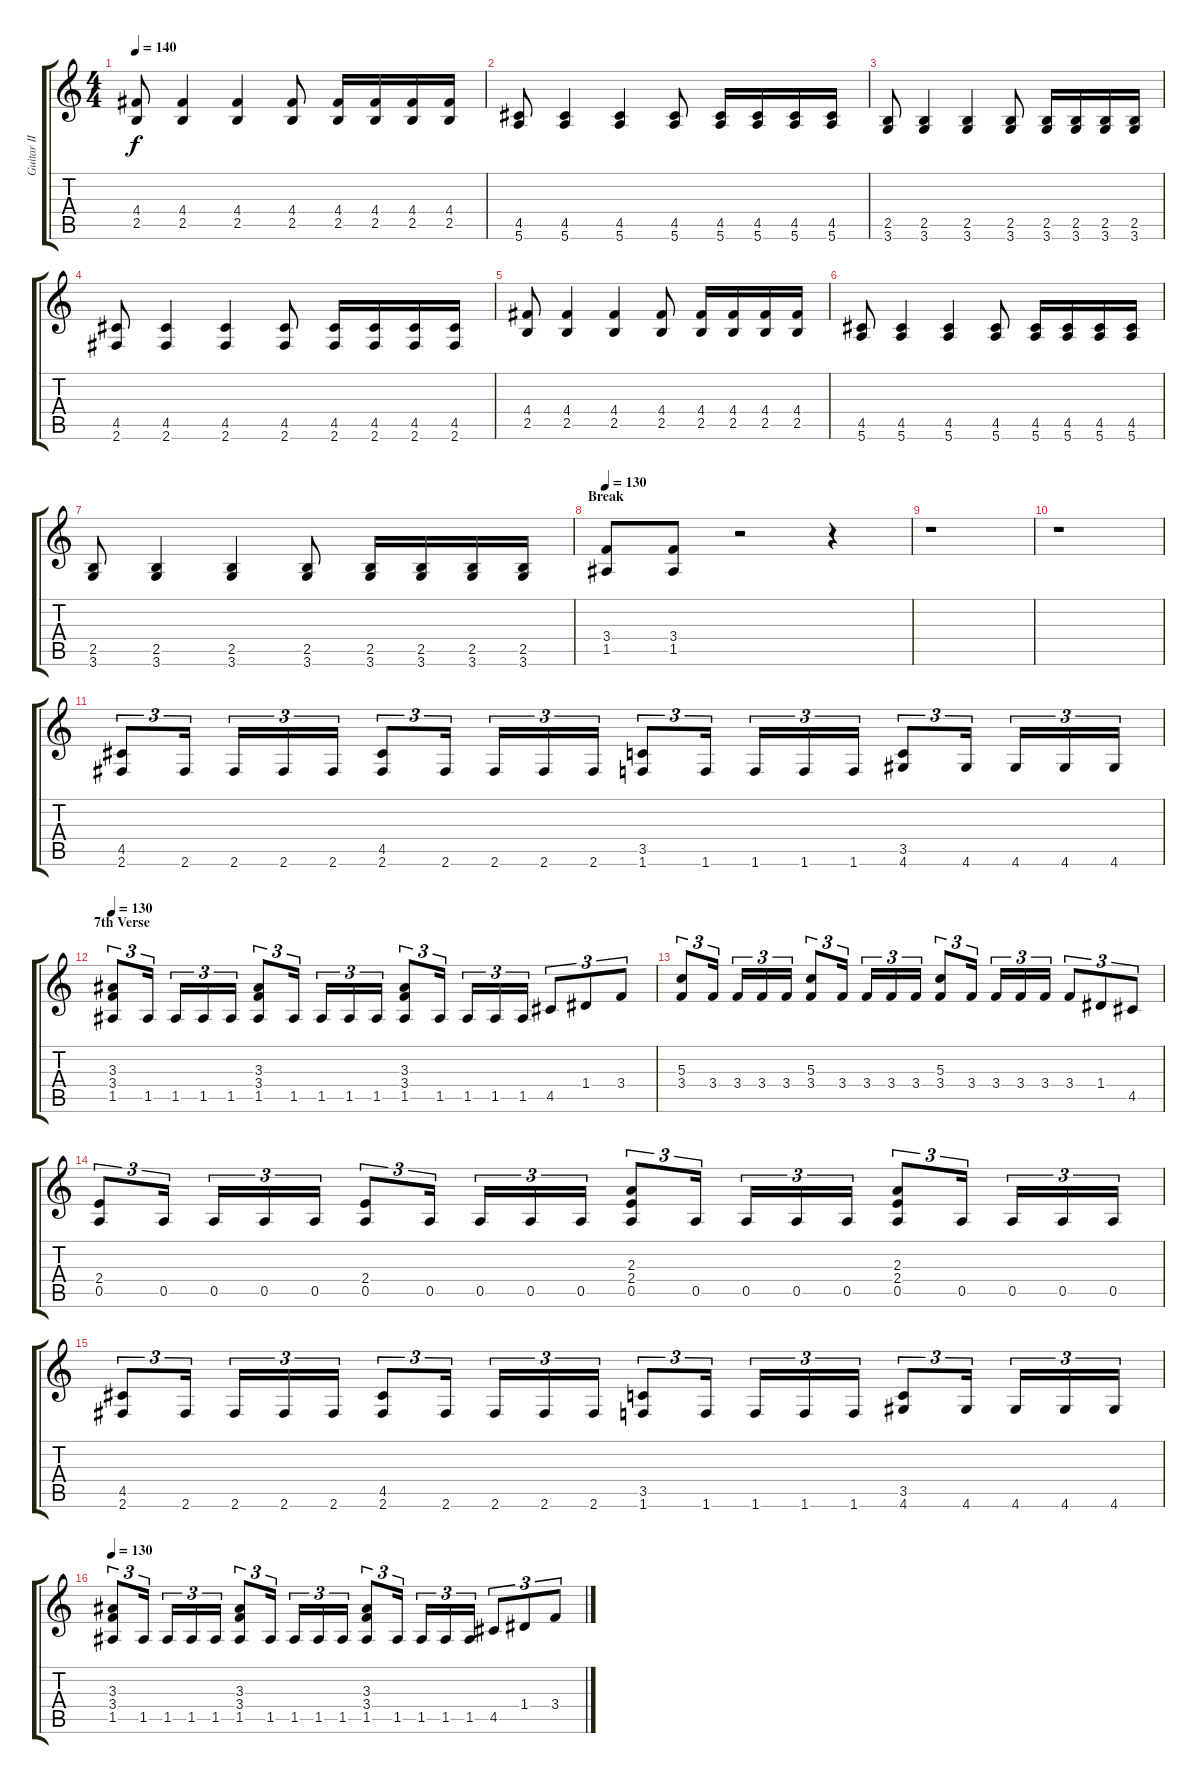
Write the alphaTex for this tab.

\track ("Guitar II" "Guitar II") {instrument distortionguitar}
\staff {score tabs}
\tuning (E4 B3 G3 D3 A2 E2) {hide}
\ts (4 4)
\tempo 140
\clef g2
\ks c
(4.4 2.5).8{dy f} (4.4 2.5).4 (4.4 2.5).4 (4.4 2.5).8 (4.4 2.5).16 (4.4 2.5).16 (4.4 2.5).16 (4.4 2.5).16 |
(4.5 5.6).8 (4.5 5.6).4 (4.5 5.6).4 (4.5 5.6).8 (4.5 5.6).16 (4.5 5.6).16 (4.5 5.6).16 (4.5 5.6).16 |
(2.5 3.6).8 (2.5 3.6).4 (2.5 3.6).4 (2.5 3.6).8 (2.5 3.6).16 (2.5 3.6).16 (2.5 3.6).16 (2.5 3.6).16 |
(4.5 2.6).8 (4.5 2.6).4 (4.5 2.6).4 (4.5 2.6).8 (4.5 2.6).16 (4.5 2.6).16 (4.5 2.6).16 (4.5 2.6).16 |
(4.4 2.5).8 (4.4 2.5).4 (4.4 2.5).4 (4.4 2.5).8 (4.4 2.5).16 (4.4 2.5).16 (4.4 2.5).16 (4.4 2.5).16 |
(4.5 5.6).8 (4.5 5.6).4 (4.5 5.6).4 (4.5 5.6).8 (4.5 5.6).16 (4.5 5.6).16 (4.5 5.6).16 (4.5 5.6).16 |
(2.5 3.6).8 (2.5 3.6).4 (2.5 3.6).4 (2.5 3.6).8 (2.5 3.6).16 (2.5 3.6).16 (2.5 3.6).16 (2.5 3.6).16 |
\section ("" "Break")
\tempo 130
(3.4 1.5).8 (3.4 1.5).8 r.2 r.4 |
r.1 |
r.1 |
(4.5 2.6).8{tu (3 2)} 2.6.16{tu (3 2)} 2.6.16{tu (3 2)} 2.6.16{tu (3 2)} 2.6.16{tu (3 2)} (4.5 2.6).8{tu (3 2)} 2.6.16{tu (3 2)} 2.6.16{tu (3 2)} 2.6.16{tu (3 2)} 2.6.16{tu (3 2)} (3.5 1.6).8{tu (3 2)} 1.6.16{tu (3 2)} 1.6.16{tu (3 2)} 1.6.16{tu (3 2)} 1.6.16{tu (3 2)} (3.5 4.6).8{tu (3 2)} 4.6.16{tu (3 2)} 4.6.16{tu (3 2)} 4.6.16{tu (3 2)} 4.6.16{tu (3 2)} |
\section ("" "7th Verse")
\tempo 130
(3.3 3.4 1.5).8{tu (3 2)} 1.5.16{tu (3 2)} 1.5.16{tu (3 2)} 1.5.16{tu (3 2)} 1.5.16{tu (3 2)} (3.3 3.4 1.5).8{tu (3 2)} 1.5.16{tu (3 2)} 1.5.16{tu (3 2)} 1.5.16{tu (3 2)} 1.5.16{tu (3 2)} (3.3 3.4 1.5).8{tu (3 2)} 1.5.16{tu (3 2)} 1.5.16{tu (3 2)} 1.5.16{tu (3 2)} 1.5.16{tu (3 2)} 4.5.8{tu (3 2)} 1.4.8{tu (3 2)} 3.4.8{tu (3 2)} |
(5.3 3.4).8{tu (3 2)} 3.4.16{tu (3 2)} 3.4.16{tu (3 2)} 3.4.16{tu (3 2)} 3.4.16{tu (3 2)} (5.3 3.4).8{tu (3 2)} 3.4.16{tu (3 2)} 3.4.16{tu (3 2)} 3.4.16{tu (3 2)} 3.4.16{tu (3 2)} (5.3 3.4).8{tu (3 2)} 3.4.16{tu (3 2)} 3.4.16{tu (3 2)} 3.4.16{tu (3 2)} 3.4.16{tu (3 2)} 3.4.8{tu (3 2)} 1.4.8{tu (3 2)} 4.5.8{tu (3 2)} |
(2.4 0.5).8{tu (3 2)} 0.5.16{tu (3 2)} 0.5.16{tu (3 2)} 0.5.16{tu (3 2)} 0.5.16{tu (3 2)} (2.4 0.5).8{tu (3 2)} 0.5.16{tu (3 2)} 0.5.16{tu (3 2)} 0.5.16{tu (3 2)} 0.5.16{tu (3 2)} (2.3 2.4 0.5).8{tu (3 2)} 0.5.16{tu (3 2)} 0.5.16{tu (3 2)} 0.5.16{tu (3 2)} 0.5.16{tu (3 2)} (2.3 2.4 0.5).8{tu (3 2)} 0.5.16{tu (3 2)} 0.5.16{tu (3 2)} 0.5.16{tu (3 2)} 0.5.16{tu (3 2)} |
(4.5 2.6).8{tu (3 2)} 2.6.16{tu (3 2)} 2.6.16{tu (3 2)} 2.6.16{tu (3 2)} 2.6.16{tu (3 2)} (4.5 2.6).8{tu (3 2)} 2.6.16{tu (3 2)} 2.6.16{tu (3 2)} 2.6.16{tu (3 2)} 2.6.16{tu (3 2)} (3.5 1.6).8{tu (3 2)} 1.6.16{tu (3 2)} 1.6.16{tu (3 2)} 1.6.16{tu (3 2)} 1.6.16{tu (3 2)} (3.5 4.6).8{tu (3 2)} 4.6.16{tu (3 2)} 4.6.16{tu (3 2)} 4.6.16{tu (3 2)} 4.6.16{tu (3 2)} |
\tempo 130
(3.3 3.4 1.5).8{tu (3 2)} 1.5.16{tu (3 2)} 1.5.16{tu (3 2)} 1.5.16{tu (3 2)} 1.5.16{tu (3 2)} (3.3 3.4 1.5).8{tu (3 2)} 1.5.16{tu (3 2)} 1.5.16{tu (3 2)} 1.5.16{tu (3 2)} 1.5.16{tu (3 2)} (3.3 3.4 1.5).8{tu (3 2)} 1.5.16{tu (3 2)} 1.5.16{tu (3 2)} 1.5.16{tu (3 2)} 1.5.16{tu (3 2)} 4.5.8{tu (3 2)} 1.4.8{tu (3 2)} 3.4.8{tu (3 2)}
